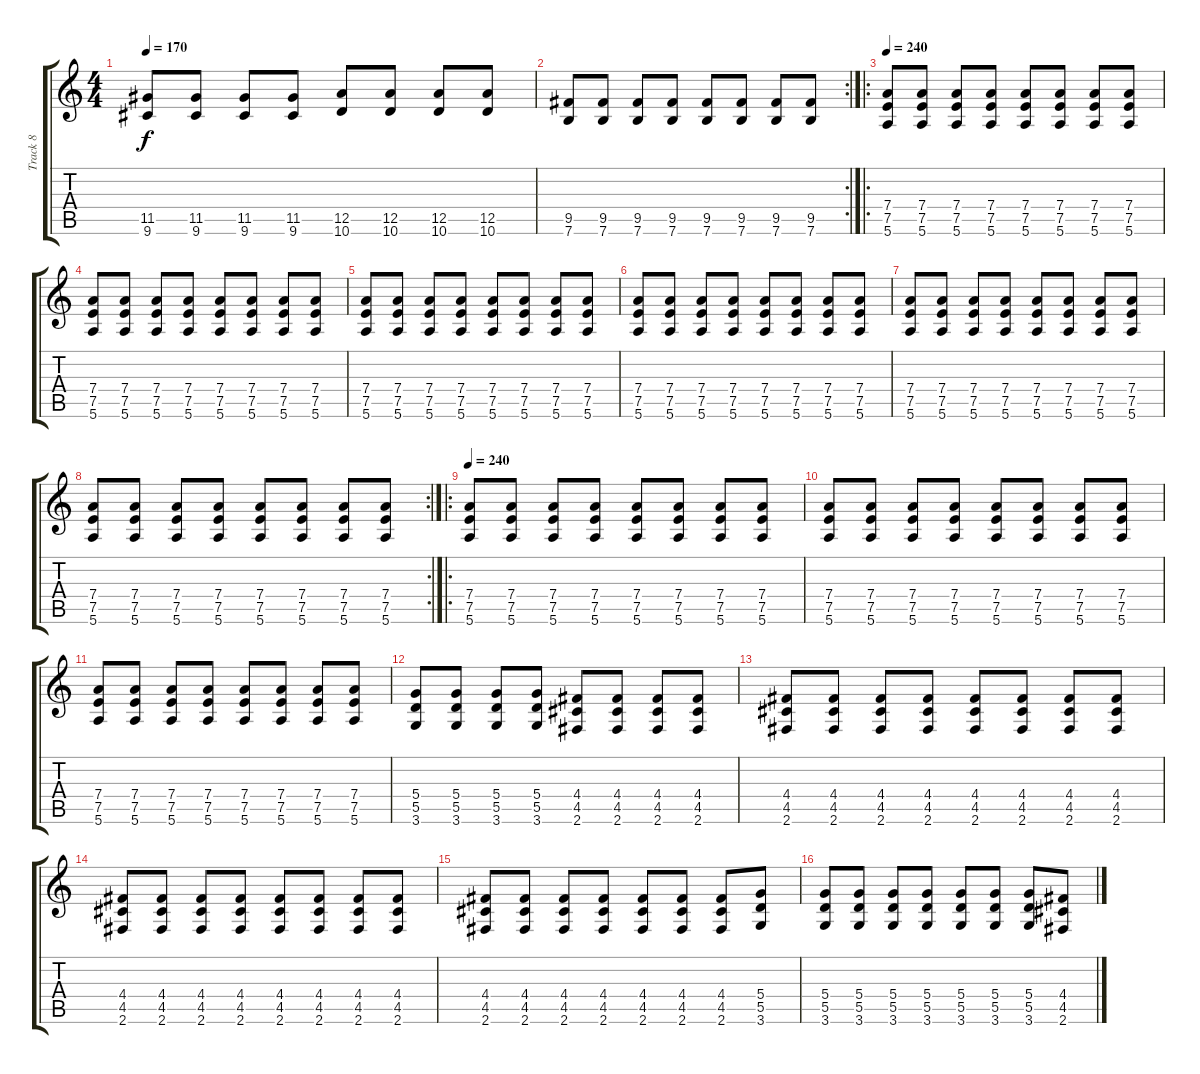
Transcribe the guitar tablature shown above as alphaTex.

\track ("Track 8" "Track 8") {instrument acousticguitarsteel}
\staff {score tabs}
\tuning (E4 B3 G3 D3 A2 E2) {hide}
\ts (4 4)
\tempo 170
\clef g2
\ks c
(11.5 9.6).8{dy f} (11.5 9.6).8 (11.5 9.6).8 (11.5 9.6).8 (12.5 10.6).8 (12.5 10.6).8 (12.5 10.6).8 (12.5 10.6).8 |
\rc 2
(9.5 7.6).8 (9.5 7.6).8 (9.5 7.6).8 (9.5 7.6).8 (9.5 7.6).8 (9.5 7.6).8 (9.5 7.6).8 (9.5 7.6).8 |
\ro
\tempo 240
(7.4 7.5 5.6).8{volume 16} (7.4 7.5 5.6).8 (7.4 7.5 5.6).8 (7.4 7.5 5.6).8 (7.4 7.5 5.6).8 (7.4 7.5 5.6).8 (7.4 7.5 5.6).8 (7.4 7.5 5.6).8 |
(7.4 7.5 5.6).8 (7.4 7.5 5.6).8 (7.4 7.5 5.6).8 (7.4 7.5 5.6).8 (7.4 7.5 5.6).8 (7.4 7.5 5.6).8 (7.4 7.5 5.6).8 (7.4 7.5 5.6).8 |
(7.4 7.5 5.6).8 (7.4 7.5 5.6).8 (7.4 7.5 5.6).8 (7.4 7.5 5.6).8 (7.4 7.5 5.6).8 (7.4 7.5 5.6).8 (7.4 7.5 5.6).8 (7.4 7.5 5.6).8 |
(7.4 7.5 5.6).8 (7.4 7.5 5.6).8 (7.4 7.5 5.6).8 (7.4 7.5 5.6).8 (7.4 7.5 5.6).8 (7.4 7.5 5.6).8 (7.4 7.5 5.6).8 (7.4 7.5 5.6).8 |
(7.4 7.5 5.6).8 (7.4 7.5 5.6).8 (7.4 7.5 5.6).8 (7.4 7.5 5.6).8 (7.4 7.5 5.6).8 (7.4 7.5 5.6).8 (7.4 7.5 5.6).8 (7.4 7.5 5.6).8 |
\rc 2
(7.4 7.5 5.6).8 (7.4 7.5 5.6).8 (7.4 7.5 5.6).8 (7.4 7.5 5.6).8 (7.4 7.5 5.6).8 (7.4 7.5 5.6).8 (7.4 7.5 5.6).8 (7.4 7.5 5.6).8 |
\ro
\tempo 240
(7.4 7.5 5.6).8 (7.4 7.5 5.6).8 (7.4 7.5 5.6).8 (7.4 7.5 5.6).8 (7.4 7.5 5.6).8 (7.4 7.5 5.6).8 (7.4 7.5 5.6).8 (7.4 7.5 5.6).8 |
(7.4 7.5 5.6).8 (7.4 7.5 5.6).8 (7.4 7.5 5.6).8 (7.4 7.5 5.6).8 (7.4 7.5 5.6).8 (7.4 7.5 5.6).8 (7.4 7.5 5.6).8 (7.4 7.5 5.6).8 |
(7.4 7.5 5.6).8 (7.4 7.5 5.6).8 (7.4 7.5 5.6).8 (7.4 7.5 5.6).8 (7.4 7.5 5.6).8 (7.4 7.5 5.6).8 (7.4 7.5 5.6).8 (7.4 7.5 5.6).8 |
(5.4 5.5 3.6).8 (5.4 5.5 3.6).8 (5.4 5.5 3.6).8 (5.4 5.5 3.6).8 (4.4 4.5 2.6).8 (4.4 4.5 2.6).8 (4.4 4.5 2.6).8 (4.4 4.5 2.6).8 |
(4.4 4.5 2.6).8 (4.4 4.5 2.6).8 (4.4 4.5 2.6).8 (4.4 4.5 2.6).8 (4.4 4.5 2.6).8 (4.4 4.5 2.6).8 (4.4 4.5 2.6).8 (4.4 4.5 2.6).8 |
(4.4 4.5 2.6).8 (4.4 4.5 2.6).8 (4.4 4.5 2.6).8 (4.4 4.5 2.6).8 (4.4 4.5 2.6).8 (4.4 4.5 2.6).8 (4.4 4.5 2.6).8 (4.4 4.5 2.6).8 |
(4.4 4.5 2.6).8 (4.4 4.5 2.6).8 (4.4 4.5 2.6).8 (4.4 4.5 2.6).8 (4.4 4.5 2.6).8 (4.4 4.5 2.6).8 (4.4 4.5 2.6).8 (5.4 5.5 3.6).8 |
(5.4 5.5 3.6).8 (5.4 5.5 3.6).8 (5.4 5.5 3.6).8 (5.4 5.5 3.6).8 (5.4 5.5 3.6).8 (5.4 5.5 3.6).8 (5.4 5.5 3.6).8 (4.4 4.5 2.6).8
